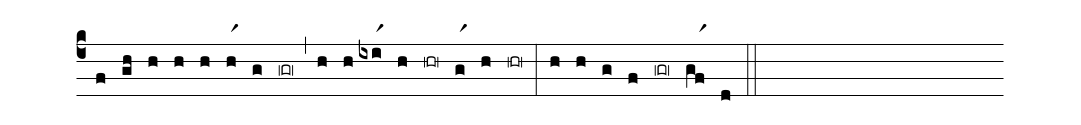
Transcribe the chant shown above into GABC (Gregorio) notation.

%%
(c4)
(f) (gh) (h) (h) (h) (hr1) (g) (gr0) (,)
(h) (h) (ixir1) (h) (hr0) (gr1) (h) (hr0) (:)
(h) (h) (g) (f) (gr0) (gfr1) (d) (::)
